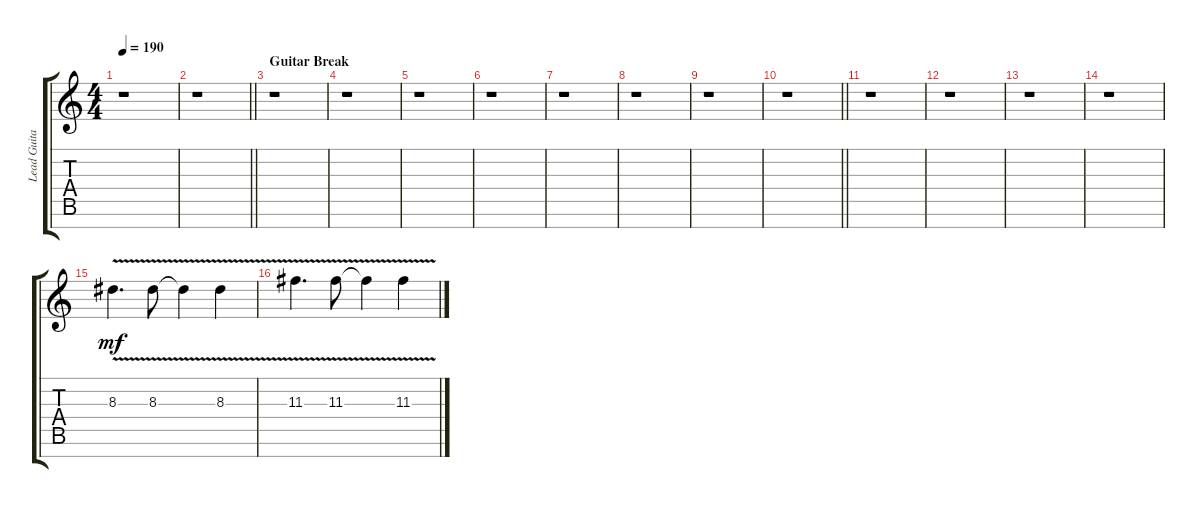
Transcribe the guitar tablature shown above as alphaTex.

\track ("Lead Guitar" "Lead Guita") {instrument distortionguitar}
\staff {score tabs}
\tuning (E4 B3 G3 D3 A2 E2 B1) {hide}
\ts (4 4)
\tempo 190
\clef g2
\ks c
r.1{dy f} |
\barLineRight lightlight
r.1 |
\section ("" "Guitar Break")
r.1 |
r.1 |
r.1 |
r.1 |
r.1 |
r.1 |
r.1 |
\barLineRight lightlight
r.1 |
\section ("" "")
r.1 |
r.1 |
r.1 |
r.1{balance 2} |
8.3{v}.4{d dy mf balance 14} 8.3{v}.8 8.3{t}.4 8.3{v}.4 |
11.3{v}.4{d} 11.3{v}.8 11.3{t}.4 11.3{v}.4
